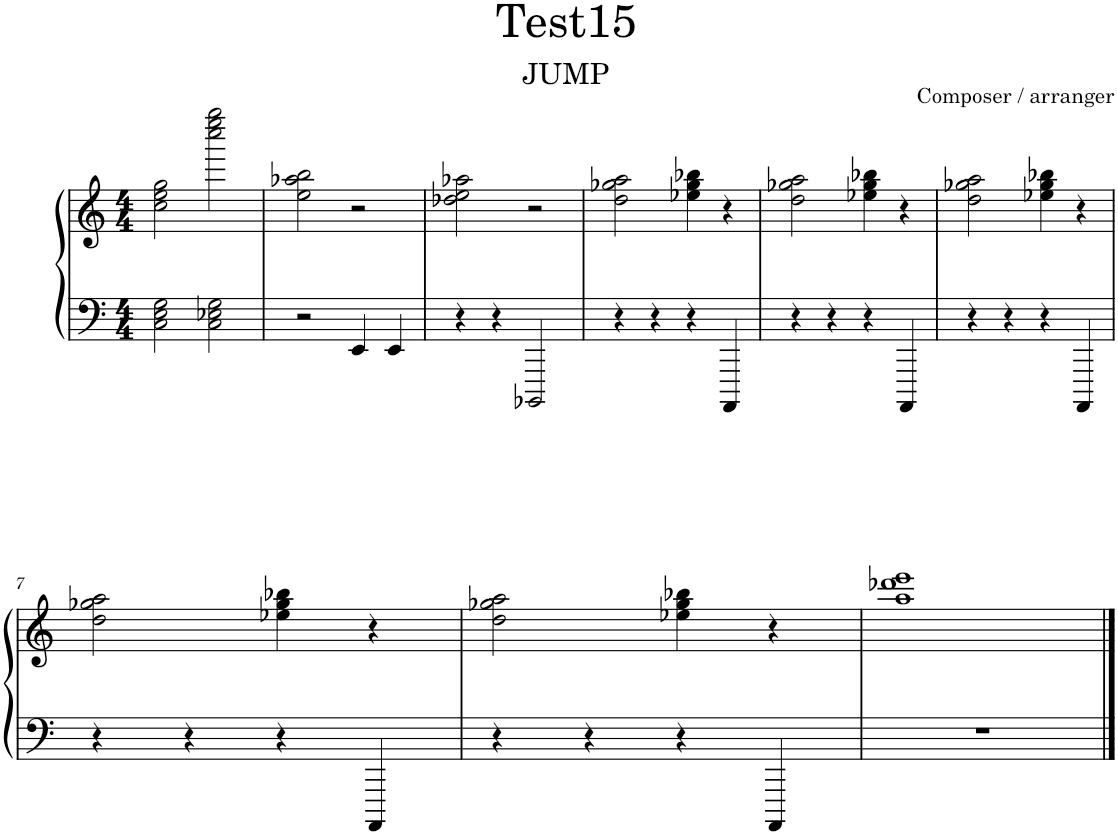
**kern	**kern
*part1	*part1
*staff2	*staff1
*I"Piano	*
*I'Pno.	*
*clefF4	*clefG2
*k[]	*k[]
*M4/4	*M4/4
=1	=1
2C\ 2E\ 2G\	2cc\ 2ee\ 2gg\
2C\ 2E-X\ 2G\	2cccc\ 2eeee\ 2gggg\
=2	=2
2r	2ee\ 2aa-X\ 2bb\
4EE/	2r
4EE/	.
=3	=3
4r	2dd-X\ 2ee\ 2aa-X\
4r	.
2BBBB-X/	2r
=4	=4
4r	2dd\ 2gg-X\ 2aa\
4r	.
4r	4ee-X\ 4gg-\ 4bb-X\
4AAAA/	4r
=5	=5
4r	2dd\ 2gg-X\ 2aa\
4r	.
4r	4ee-X\ 4gg-\ 4bb-X\
4AAAA/	4r
=6	=6
4r	2dd\ 2gg-X\ 2aa\
4r	.
4r	4ee-X\ 4gg-\ 4bb-X\
4AAAA/	4r
!!LO:LB:g=z
=7	=7
4r	2dd\ 2gg-X\ 2aa\
4r	.
4r	4ee-X\ 4gg-\ 4bb-X\
4AAAA/	4r
=8	=8
4r	2dd\ 2gg-X\ 2aa\
4r	.
4r	4ee-X\ 4gg-\ 4bb-X\
4AAAA/	4r
=9	=9
1r	1aa 1ddd-X 1eee
==	==
*-	*-
